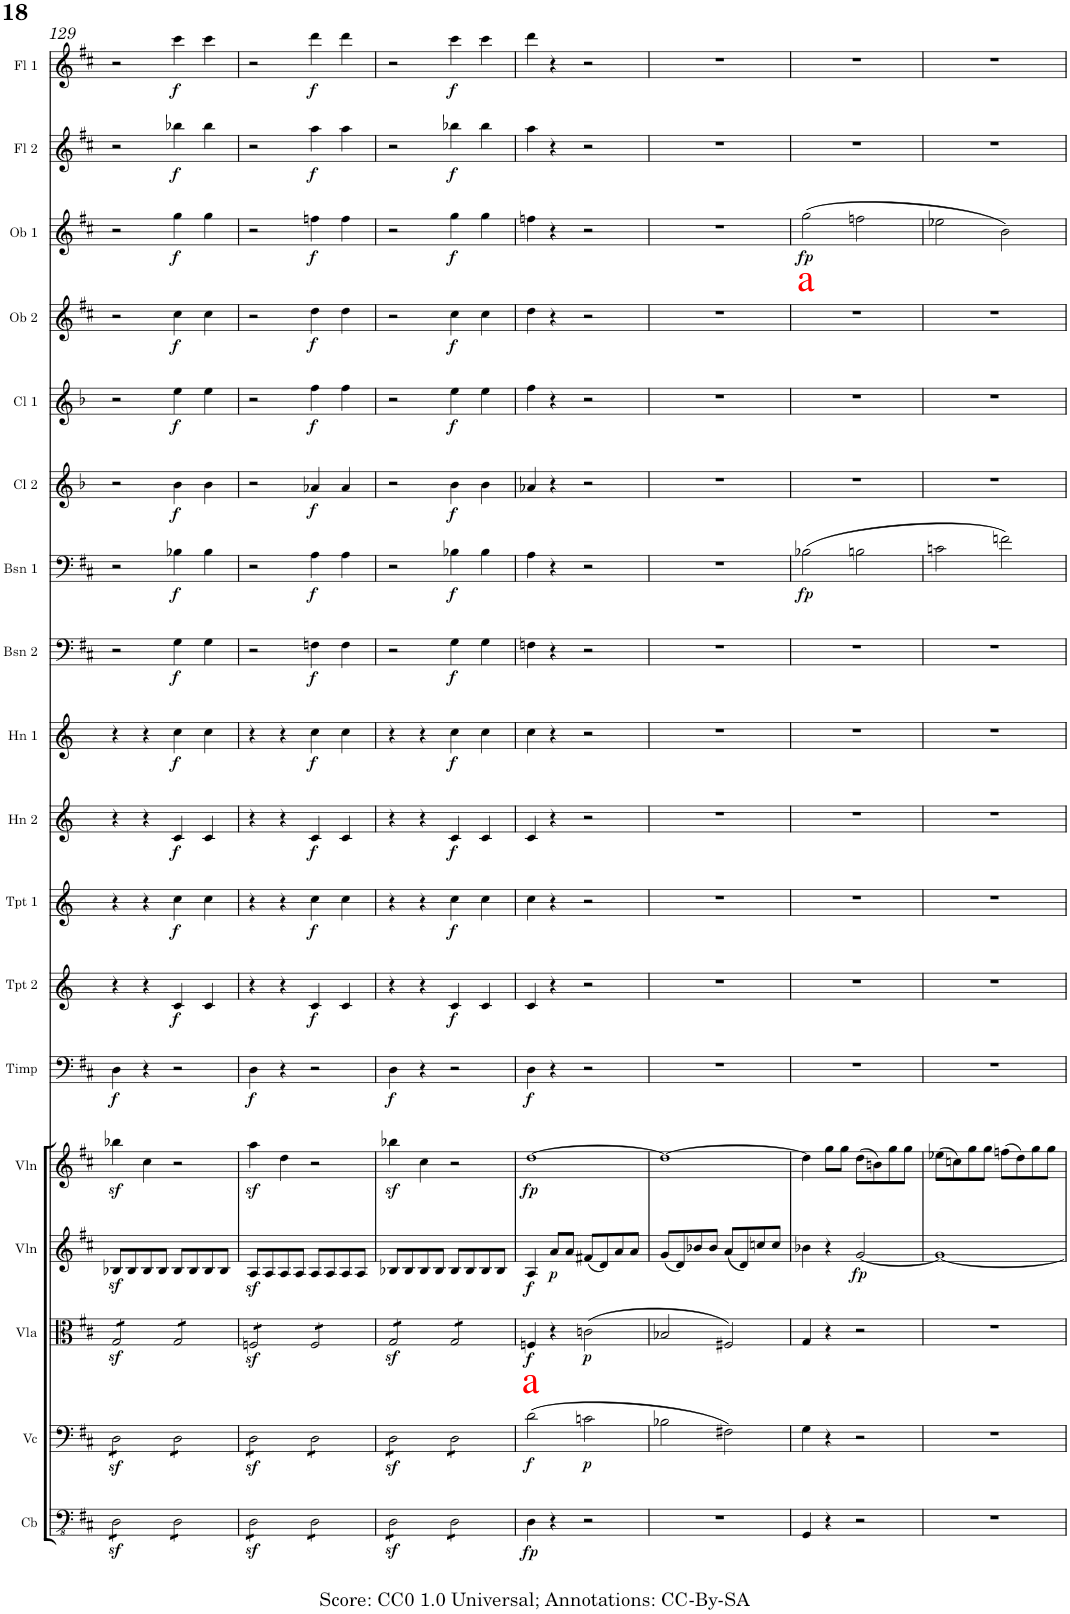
**kern	**dynam	**kern	**dynam	**kern	**text	**dynam	**kern	**dynam	**kern	**dynam	**kern	**dynam	**kern	**dynam	**kern	**dynam	**kern	**dynam	**kern	**dynam	**kern	**dynam	**kern	**dynam	**kern	**dynam	**kern	**dynam	**kern	**dynam	**kern	**text	**dynam	**kern	**dynam	**kern	**dynam
*part18	*part18	*part17	*part17	*part16	*part16	*part16	*part15	*part15	*part14	*part14	*part13	*part13	*part12	*part12	*part11	*part11	*part10	*part10	*part9	*part9	*part8	*part8	*part7	*part7	*part6	*part6	*part5	*part5	*part4	*part4	*part3	*part3	*part3	*part2	*part2	*part1	*part1
*staff18	*staff18	*staff17	*staff17	*staff16	*staff16	*staff16	*staff15	*staff15	*staff14	*staff14	*staff13	*staff13	*staff12	*staff12	*staff11	*staff11	*staff10	*staff10	*staff9	*staff9	*staff8	*staff8	*staff7	*staff7	*staff6	*staff6	*staff5	*staff5	*staff4	*staff4	*staff3	*staff3	*staff3	*staff2	*staff2	*staff1	*staff1
*I"Contrabass	*	*I"Violoncello	*	*I"Viola	*	*	*I"Violin	*	*I"Violin	*	*I"Timpani	*	*I"D Trumpet 2	*	*I"D Trumpet 1	*	*I"D Horn 2	*	*I"D Horn 1	*	*I"Bassoon 2	*	*I"Bassoon 1	*	*I"A Clarinet 2	*	*I"A Clarinet 1	*	*I"Oboe 2	*	*I"Oboe 1	*	*	*I"Flute 2	*	*I"Flute 1	*
*I'Cb	*	*I'Vc	*	*I'Vla	*	*	*I'Vln	*	*I'Vln	*	*I'Timp	*	*I'Tpt 2	*	*I'Tpt 1	*	*I'Hn 2	*	*I'Hn 1	*	*I'Bsn 2	*	*I'Bsn 1	*	*I'Cl 2	*	*I'Cl 1	*	*I'Ob 2	*	*I'Ob 1	*	*	*I'Fl 2	*	*I'Fl 1	*
!!LO:PB:g=z
*clefFv4	*	*clefF4	*	*clefC3	*	*	*clefG2	*	*clefG2	*	*clefF4	*	*clefG2	*	*clefG2	*	*clefG2	*	*clefG2	*	*clefF4	*	*clefF4	*	*clefG2	*	*clefG2	*	*clefG2	*	*clefG2	*	*	*clefG2	*	*clefG2	*
*	*	*	*	*	*	*	*	*	*	*	*	*	*Trd-1c-2	*	*Trd-1c-2	*	*Trd6c10	*	*Trd6c10	*	*	*	*	*	*Trd2c3	*	*Trd2c3	*	*	*	*	*	*	*	*	*	*
*k[f#c#]	*	*k[f#c#]	*	*k[f#c#]	*	*	*k[f#c#]	*	*k[f#c#]	*	*k[f#c#]	*	*k[]	*	*k[]	*	*k[]	*	*k[]	*	*k[f#c#]	*	*k[f#c#]	*	*k[b-]	*	*k[b-]	*	*k[f#c#]	*	*k[f#c#]	*	*	*k[f#c#]	*	*k[f#c#]	*
*M2/2	*	*M2/2	*	*M2/2	*	*	*M2/2	*	*M2/2	*	*M2/2	*	*M2/2	*	*M2/2	*	*M2/2	*	*M2/2	*	*M2/2	*	*M2/2	*	*M2/2	*	*M2/2	*	*M2/2	*	*M2/2	*	*	*M2/2	*	*M2/2	*
*met(c|)	*	*met(c|)	*	*met(c|)	*	*	*met(c|)	*	*met(c|)	*	*met(c|)	*	*met(c|)	*	*met(c|)	*	*met(c|)	*	*met(c|)	*	*met(c|)	*	*met(c|)	*	*met(c|)	*	*met(c|)	*	*met(c|)	*	*met(c|)	*	*	*met(c|)	*	*met(c|)	*
=129	=129	=129	=129	=129	=129	=129	=129	=129	=129	=129	=129	=129	=129	=129	=129	=129	=129	=129	=129	=129	=129	=129	=129	=129	=129	=129	=129	=129	=129	=129	=129	=129	=129	=129	=129	=129	=129
!	!	!	!	!	!	!	!	!	!	!	!	!LO:DY:b	!	!	!	!	!	!	!	!	!	!	!	!	!	!	!	!	!	!	!	!	!	!	!	!	!
*tremolo	*	*	*	*	*	*	*	*	*	*	*	*	*	*	*	*	*	*	*	*	*	*	*	*	*	*	*	*	*	*	*	*	*	*	*	*	*
*	*	*tremolo	*	*	*	*	*	*	*	*	*	*	*	*	*	*	*	*	*	*	*	*	*	*	*	*	*	*	*	*	*	*	*	*	*	*	*
*	*	*	*	*tremolo	*	*	*	*	*	*	*	*	*	*	*	*	*	*	*	*	*	*	*	*	*	*	*	*	*	*	*	*	*	*	*	*	*
8DDz<\L	.	8Dz<\L	.	8Gz</L	.	.	8B-Xz</L	.	4bb-Xz<\	.	4D\	f	4r	.	4r	.	4r	.	4r	.	2r	.	2r	.	2r	.	2r	.	2r	.	2r	.	.	2r	.	2r	.
8DDz<\	.	8Dz<\	.	8Gz</	.	.	8B-/	.	.	.	.	.	.	.	.	.	.	.	.	.	.	.	.	.	.	.	.	.	.	.	.	.	.	.	.	.	.
8DDz<\	.	8Dz<\	.	8Gz</	.	.	8B-/	.	4cc#\	.	4r	.	4r	.	4r	.	4r	.	4r	.	.	.	.	.	.	.	.	.	.	.	.	.	.	.	.	.	.
8DDz<\J	.	8Dz<\J	.	8Gz</J	.	.	8B-/J	.	.	.	.	.	.	.	.	.	.	.	.	.	.	.	.	.	.	.	.	.	.	.	.	.	.	.	.	.	.
!	!	!	!	!	!	!	!	!	!	!	!	!	!	!LO:DY:b	!	!LO:DY:b	!	!LO:DY:b	!	!LO:DY:b	!	!LO:DY:b	!	!LO:DY:b	!	!LO:DY:b	!	!LO:DY:b	!	!LO:DY:b	!	!	!LO:DY:b	!	!LO:DY:b	!	!LO:DY:b
8DD\L	.	8D\L	.	8G/L	.	.	8B-/L	.	2r	.	2r	.	4c/	f	4cc\	f	4c/	f	4cc\	f	4G\	f	4B-X\	f	4b-\	f	4ee\	f	4cc#\	f	4gg\	.	f	4bb-X\	f	4ccc#\	f
8DD\	.	8D\	.	8G/	.	.	8B-/	.	.	.	.	.	.	.	.	.	.	.	.	.	.	.	.	.	.	.	.	.	.	.	.	.	.	.	.	.	.
8DD\	.	8D\	.	8G/	.	.	8B-/	.	.	.	.	.	4c/	.	4cc\	.	4c/	.	4cc\	.	4G\	.	4B-\	.	4b-\	.	4ee\	.	4cc#\	.	4gg\	.	.	4bb-\	.	4ccc#\	.
8DD\J	.	8D\J	.	8G/J	.	.	8B-/J	.	.	.	.	.	.	.	.	.	.	.	.	.	.	.	.	.	.	.	.	.	.	.	.	.	.	.	.	.	.
=130	=130	=130	=130	=130	=130	=130	=130	=130	=130	=130	=130	=130	=130	=130	=130	=130	=130	=130	=130	=130	=130	=130	=130	=130	=130	=130	=130	=130	=130	=130	=130	=130	=130	=130	=130	=130	=130
!	!	!	!	!	!	!	!	!	!	!	!	!LO:DY:b	!	!	!	!	!	!	!	!	!	!	!	!	!	!	!	!	!	!	!	!	!	!	!	!	!
8DDz<\L	.	8Dz<\L	.	8Fnz</L	.	.	8Az</L	.	4aaz<\	.	4D\	f	4r	.	4r	.	4r	.	4r	.	2r	.	2r	.	2r	.	2r	.	2r	.	2r	.	.	2r	.	2r	.
8DDz<\	.	8Dz<\	.	8Fnz</	.	.	8A/	.	.	.	.	.	.	.	.	.	.	.	.	.	.	.	.	.	.	.	.	.	.	.	.	.	.	.	.	.	.
8DDz<\	.	8Dz<\	.	8Fnz</	.	.	8A/	.	4dd\	.	4r	.	4r	.	4r	.	4r	.	4r	.	.	.	.	.	.	.	.	.	.	.	.	.	.	.	.	.	.
8DDz<\J	.	8Dz<\J	.	8Fnz</J	.	.	8A/J	.	.	.	.	.	.	.	.	.	.	.	.	.	.	.	.	.	.	.	.	.	.	.	.	.	.	.	.	.	.
!	!	!	!	!	!	!	!	!	!	!	!	!	!	!LO:DY:b	!	!LO:DY:b	!	!LO:DY:b	!	!LO:DY:b	!	!LO:DY:b	!	!LO:DY:b	!	!LO:DY:b	!	!LO:DY:b	!	!LO:DY:b	!	!	!LO:DY:b	!	!LO:DY:b	!	!LO:DY:b
8DD\L	.	8D\L	.	8F/L	.	.	8A/L	.	2r	.	2r	.	4c/	f	4cc\	f	4c/	f	4cc\	f	4Fn\	f	4A\	f	4a-X/	f	4ff\	f	4dd\	f	4ffn\	.	f	4aa\	f	4ddd\	f
8DD\	.	8D\	.	8F/	.	.	8A/	.	.	.	.	.	.	.	.	.	.	.	.	.	.	.	.	.	.	.	.	.	.	.	.	.	.	.	.	.	.
8DD\	.	8D\	.	8F/	.	.	8A/	.	.	.	.	.	4c/	.	4cc\	.	4c/	.	4cc\	.	4F\	.	4A\	.	4a-/	.	4ff\	.	4dd\	.	4ff\	.	.	4aa\	.	4ddd\	.
8DD\J	.	8D\J	.	8F/J	.	.	8A/J	.	.	.	.	.	.	.	.	.	.	.	.	.	.	.	.	.	.	.	.	.	.	.	.	.	.	.	.	.	.
=131	=131	=131	=131	=131	=131	=131	=131	=131	=131	=131	=131	=131	=131	=131	=131	=131	=131	=131	=131	=131	=131	=131	=131	=131	=131	=131	=131	=131	=131	=131	=131	=131	=131	=131	=131	=131	=131
!	!	!	!	!	!	!	!	!	!	!	!	!LO:DY:b	!	!	!	!	!	!	!	!	!	!	!	!	!	!	!	!	!	!	!	!	!	!	!	!	!
8DDz<\L	.	8Dz<\L	.	8Gz</L	.	.	8B-X/L	.	4bb-Xz<\	.	4D\	f	4r	.	4r	.	4r	.	4r	.	2r	.	2r	.	2r	.	2r	.	2r	.	2r	.	.	2r	.	2r	.
8DDz<\	.	8Dz<\	.	8Gz</	.	.	8B-/	.	.	.	.	.	.	.	.	.	.	.	.	.	.	.	.	.	.	.	.	.	.	.	.	.	.	.	.	.	.
8DDz<\	.	8Dz<\	.	8Gz</	.	.	8B-/	.	4cc#\	.	4r	.	4r	.	4r	.	4r	.	4r	.	.	.	.	.	.	.	.	.	.	.	.	.	.	.	.	.	.
8DDz<\J	.	8Dz<\J	.	8Gz</J	.	.	8B-/J	.	.	.	.	.	.	.	.	.	.	.	.	.	.	.	.	.	.	.	.	.	.	.	.	.	.	.	.	.	.
!	!	!	!	!	!	!	!	!	!	!	!	!	!	!LO:DY:b	!	!LO:DY:b	!	!LO:DY:b	!	!LO:DY:b	!	!LO:DY:b	!	!LO:DY:b	!	!LO:DY:b	!	!LO:DY:b	!	!LO:DY:b	!	!	!LO:DY:b	!	!LO:DY:b	!	!LO:DY:b
8DD\L	.	8D\L	.	8G/L	.	.	8B-/L	.	2r	.	2r	.	4c/	f	4cc\	f	4c/	f	4cc\	f	4G\	f	4B-X\	f	4b-\	f	4ee\	f	4cc#\	f	4gg\	.	f	4bb-X\	f	4ccc#\	f
8DD\	.	8D\	.	8G/	.	.	8B-/	.	.	.	.	.	.	.	.	.	.	.	.	.	.	.	.	.	.	.	.	.	.	.	.	.	.	.	.	.	.
8DD\	.	8D\	.	8G/	.	.	8B-/	.	.	.	.	.	4c/	.	4cc\	.	4c/	.	4cc\	.	4G\	.	4B-\	.	4b-\	.	4ee\	.	4cc#\	.	4gg\	.	.	4bb-\	.	4ccc#\	.
8DD\J	.	8D\J	.	8G/J	.	.	8B-/J	.	.	.	.	.	.	.	.	.	.	.	.	.	.	.	.	.	.	.	.	.	.	.	.	.	.	.	.	.	.
*	*	*	*	*Xtremolo	*	*	*	*	*	*	*	*	*	*	*	*	*	*	*	*	*	*	*	*	*	*	*	*	*	*	*	*	*	*	*	*	*
*	*	*Xtremolo	*	*	*	*	*	*	*	*	*	*	*	*	*	*	*	*	*	*	*	*	*	*	*	*	*	*	*	*	*	*	*	*	*	*	*
*Xtremolo	*	*	*	*	*	*	*	*	*	*	*	*	*	*	*	*	*	*	*	*	*	*	*	*	*	*	*	*	*	*	*	*	*	*	*	*	*
=132	=132	=132	=132	=132	=132	=132	=132	=132	=132	=132	=132	=132	=132	=132	=132	=132	=132	=132	=132	=132	=132	=132	=132	=132	=132	=132	=132	=132	=132	=132	=132	=132	=132	=132	=132	=132	=132
!	!LO:DY:b	!	!LO:DY:b	!	!LO:LY:b:color=#FF0000	!LO:DY:b	!	!LO:DY:b	!	!LO:DY:b	!	!LO:DY:b	!	!	!	!	!	!	!	!	!	!	!	!	!	!	!	!	!	!	!	!	!	!	!	!	!
4DD\	fp	(2d\	f	4Fn/	a	f	4A/	f	[1dd	fp	4D\	f	4c/	.	4cc\	.	4c/	.	4cc\	.	4Fn\	.	4A\	.	4a-X/	.	4ff\	.	4dd\	.	4ffn\	.	.	4aa\	.	4ddd\	.
!	!	!	!	!	!	!	!	!LO:DY:b	!	!	!	!	!	!	!	!	!	!	!	!	!	!	!	!	!	!	!	!	!	!	!	!	!	!	!	!	!
4r	.	.	.	4r	.	.	8a/L	p	.	.	4r	.	4r	.	4r	.	4r	.	4r	.	4r	.	4r	.	4r	.	4r	.	4r	.	4r	.	.	4r	.	4r	.
.	.	.	.	.	.	.	8a/J	.	.	.	.	.	.	.	.	.	.	.	.	.	.	.	.	.	.	.	.	.	.	.	.	.	.	.	.	.	.
!	!	!	!LO:DY:b	!	!	!LO:DY:b	!	!	!	!	!	!	!	!	!	!	!	!	!	!	!	!	!	!	!	!	!	!	!	!	!	!	!	!	!	!	!
2r	.	2cn\	p	(2cn\	.	p	(8f#X/L	.	.	.	2r	.	2r	.	2r	.	2r	.	2r	.	2r	.	2r	.	2r	.	2r	.	2r	.	2r	.	.	2r	.	2r	.
.	.	.	.	.	.	.	8d/)	.	.	.	.	.	.	.	.	.	.	.	.	.	.	.	.	.	.	.	.	.	.	.	.	.	.	.	.	.	.
.	.	.	.	.	.	.	8a/	.	.	.	.	.	.	.	.	.	.	.	.	.	.	.	.	.	.	.	.	.	.	.	.	.	.	.	.	.	.
.	.	.	.	.	.	.	8a/J	.	.	.	.	.	.	.	.	.	.	.	.	.	.	.	.	.	.	.	.	.	.	.	.	.	.	.	.	.	.
=133	=133	=133	=133	=133	=133	=133	=133	=133	=133	=133	=133	=133	=133	=133	=133	=133	=133	=133	=133	=133	=133	=133	=133	=133	=133	=133	=133	=133	=133	=133	=133	=133	=133	=133	=133	=133	=133
1r	.	2B-X\	.	2B-X/	.	.	(8g/L	.	1dd_	.	1r	.	1r	.	1r	.	1r	.	1r	.	1r	.	1r	.	1r	.	1r	.	1r	.	1r	.	.	1r	.	1r	.
.	.	.	.	.	.	.	8d/)	.	.	.	.	.	.	.	.	.	.	.	.	.	.	.	.	.	.	.	.	.	.	.	.	.	.	.	.	.	.
.	.	.	.	.	.	.	8b-X/	.	.	.	.	.	.	.	.	.	.	.	.	.	.	.	.	.	.	.	.	.	.	.	.	.	.	.	.	.	.
.	.	.	.	.	.	.	8b-/J	.	.	.	.	.	.	.	.	.	.	.	.	.	.	.	.	.	.	.	.	.	.	.	.	.	.	.	.	.	.
.	.	2F#X\)	.	2F#X/)	.	.	(8a/L	.	.	.	.	.	.	.	.	.	.	.	.	.	.	.	.	.	.	.	.	.	.	.	.	.	.	.	.	.	.
.	.	.	.	.	.	.	8d/)	.	.	.	.	.	.	.	.	.	.	.	.	.	.	.	.	.	.	.	.	.	.	.	.	.	.	.	.	.	.
.	.	.	.	.	.	.	8ccn/	.	.	.	.	.	.	.	.	.	.	.	.	.	.	.	.	.	.	.	.	.	.	.	.	.	.	.	.	.	.
.	.	.	.	.	.	.	8cc/J	.	.	.	.	.	.	.	.	.	.	.	.	.	.	.	.	.	.	.	.	.	.	.	.	.	.	.	.	.	.
=134	=134	=134	=134	=134	=134	=134	=134	=134	=134	=134	=134	=134	=134	=134	=134	=134	=134	=134	=134	=134	=134	=134	=134	=134	=134	=134	=134	=134	=134	=134	=134	=134	=134	=134	=134	=134	=134
!	!	!	!	!	!	!	!	!	!	!	!	!	!	!	!	!	!	!	!	!	!	!	!	!LO:DY:b	!	!	!	!	!	!	!	!LO:LY:b:color=#FF0000	!LO:DY:b	!	!	!	!
4GGG/	.	4G\	.	4G/	.	.	4b-X\	.	4dd\]	.	1r	.	1r	.	1r	.	1r	.	1r	.	1r	.	(2B-X\	fp	1r	.	1r	.	1r	.	(2gg\	a	fp	1r	.	1r	.
4r	.	4r	.	4r	.	.	4r	.	8gg\L	.	.	.	.	.	.	.	.	.	.	.	.	.	.	.	.	.	.	.	.	.	.	.	.	.	.	.	.
.	.	.	.	.	.	.	.	.	8gg\J	.	.	.	.	.	.	.	.	.	.	.	.	.	.	.	.	.	.	.	.	.	.	.	.	.	.	.	.
!	!	!	!	!	!	!	!	!LO:DY:b	!	!	!	!	!	!	!	!	!	!	!	!	!	!	!	!	!	!	!	!	!	!	!	!	!	!	!	!	!
2r	.	2r	.	2r	.	.	[2g/	fp	(8dd\L	.	.	.	.	.	.	.	.	.	.	.	.	.	2Bn\	.	.	.	.	.	.	.	2ffn\	.	.	.	.	.	.
.	.	.	.	.	.	.	.	.	8bn\)	.	.	.	.	.	.	.	.	.	.	.	.	.	.	.	.	.	.	.	.	.	.	.	.	.	.	.	.
.	.	.	.	.	.	.	.	.	8gg\	.	.	.	.	.	.	.	.	.	.	.	.	.	.	.	.	.	.	.	.	.	.	.	.	.	.	.	.
.	.	.	.	.	.	.	.	.	8gg\J	.	.	.	.	.	.	.	.	.	.	.	.	.	.	.	.	.	.	.	.	.	.	.	.	.	.	.	.
=135	=135	=135	=135	=135	=135	=135	=135	=135	=135	=135	=135	=135	=135	=135	=135	=135	=135	=135	=135	=135	=135	=135	=135	=135	=135	=135	=135	=135	=135	=135	=135	=135	=135	=135	=135	=135	=135
1r	.	1r	.	1r	.	.	1g_	.	(8ee-X\L	.	1r	.	1r	.	1r	.	1r	.	1r	.	1r	.	2cn\	.	1r	.	1r	.	1r	.	2ee-X\	.	.	1r	.	1r	.
.	.	.	.	.	.	.	.	.	8ccn\)	.	.	.	.	.	.	.	.	.	.	.	.	.	.	.	.	.	.	.	.	.	.	.	.	.	.	.	.
.	.	.	.	.	.	.	.	.	8gg\	.	.	.	.	.	.	.	.	.	.	.	.	.	.	.	.	.	.	.	.	.	.	.	.	.	.	.	.
.	.	.	.	.	.	.	.	.	8gg\J	.	.	.	.	.	.	.	.	.	.	.	.	.	.	.	.	.	.	.	.	.	.	.	.	.	.	.	.
.	.	.	.	.	.	.	.	.	(8ffn\L	.	.	.	.	.	.	.	.	.	.	.	.	.	2fn\)	.	.	.	.	.	.	.	2b\)	.	.	.	.	.	.
.	.	.	.	.	.	.	.	.	8dd\)	.	.	.	.	.	.	.	.	.	.	.	.	.	.	.	.	.	.	.	.	.	.	.	.	.	.	.	.
.	.	.	.	.	.	.	.	.	8gg\	.	.	.	.	.	.	.	.	.	.	.	.	.	.	.	.	.	.	.	.	.	.	.	.	.	.	.	.
.	.	.	.	.	.	.	.	.	8gg\J	.	.	.	.	.	.	.	.	.	.	.	.	.	.	.	.	.	.	.	.	.	.	.	.	.	.	.	.
=	=	=	=	=	=	=	=	=	=	=	=	=	=	=	=	=	=	=	=	=	=	=	=	=	=	=	=	=	=	=	=	=	=	=	=	=	=
*-	*-	*-	*-	*-	*-	*-	*-	*-	*-	*-	*-	*-	*-	*-	*-	*-	*-	*-	*-	*-	*-	*-	*-	*-	*-	*-	*-	*-	*-	*-	*-	*-	*-	*-	*-	*-	*-
